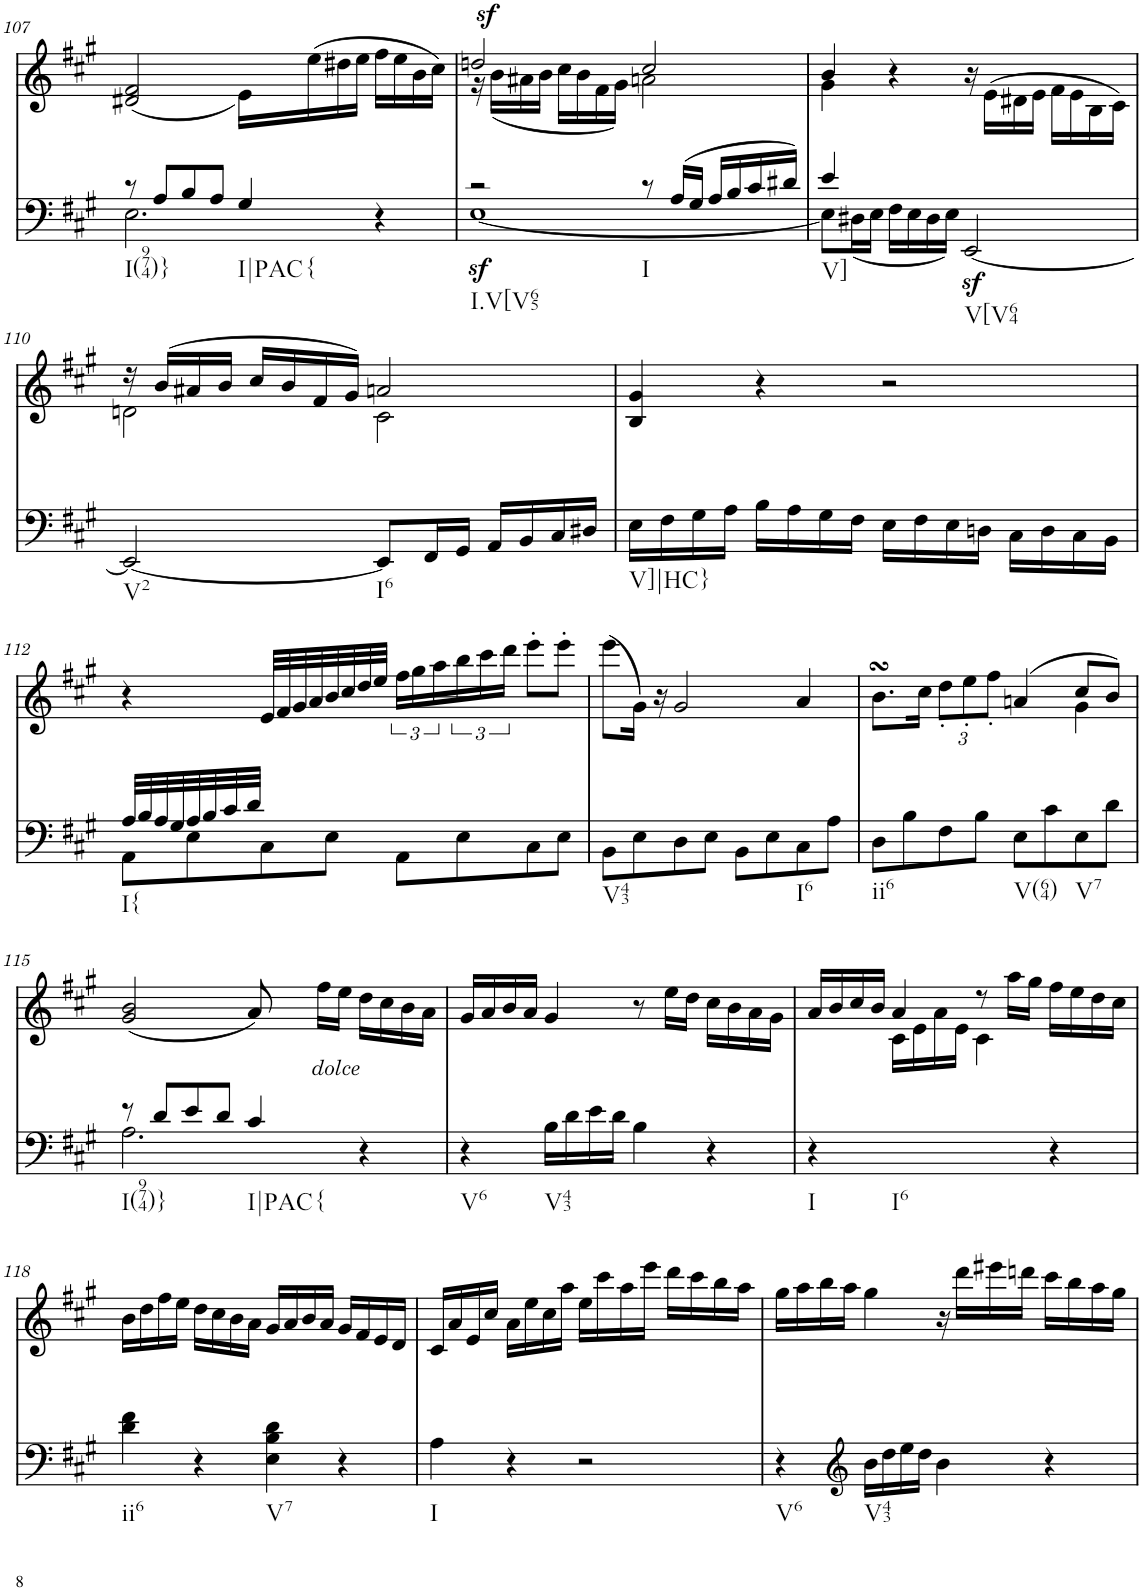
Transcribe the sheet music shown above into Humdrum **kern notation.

**kern	**dynam	**kern	**dynam
*part2	*part2	*part1	*part1
*staff2	*staff2	*staff1	*staff1
*I"piano	*	*I"piano	*
*I'Pno	*	*I'Pno	*
!!LO:PB:g=z
*clefF4	*	*clefG2	*
*k[f#c#g#]	*	*k[f#c#g#]	*
*A:	*	*A:	*
*M4/4	*	*M4/4	*
=107	=107	=107	=107
*^	*	*	*
!LO:TX:b:t=I(974)}	!	!	!	!
8r	2.E\	.	(<2d#X/ 2f#/	.
8A/L	.	.	.	.
8B/	.	.	.	.
8A/J	.	.	.	.
!LO:TX:b:t=I|PAC	!	!	!	!
!LO:TX:b:t={	!	!	!	!
4G#/	.	.	16e\LL)	.
.	.	.	(16ee\	.
.	.	.	16dd#X\	.
.	.	.	16ee\JJ	.
4r	4ryy	.	16ff#\LL	.
.	.	.	16ee\	.
.	.	.	16b\	.
.	.	.	16cc#\JJ)	.
=108	=108	=108	=108	=108
*	*	*	*^	*
!LO:TX:b:t=I.V[V65	!	!	!	!	!
!	!	!LO:DY:b	!	!	!
2r	[1E	sf	2ddn/	16r	.
!	!	!	!	!	!LO:DY:a
.	.	.	.	(16b\LL	sf
.	.	.	.	16a#X\	.
.	.	.	.	16b\JJ	.
.	.	.	.	16cc#\LL	.
.	.	.	.	16b\	.
.	.	.	.	16f#\	.
.	.	.	.	16g#\JJ)	.
!LO:TX:b:t=I	!	!	!	!	!
8r	.	.	2cc#/	2an\	.
(16A/LL	.	.	.	.	.
16G#/JJ	.	.	.	.	.
16A/LL	.	.	.	.	.
16B/	.	.	.	.	.
16c#/	.	.	.	.	.
16d#X/JJ)	.	.	.	.	.
=109	=109	=109	=109	=109	=109
!LO:TX:b:t=V]	!	!	!	!	!
4e/	8E\L]	.	4b/	4g#\	.
.	(16D#X\L	.	.	.	.
.	16E\JJ	.	.	.	.
4ryy	16F#\LL	.	4r	2.ryy	.
.	16E\	.	.	.	.
.	16D#\	.	.	.	.
.	16E\JJ)	.	.	.	.
!LO:TX:b:t=V[V64	!	!	!	!	!
!	!	!LO:DY:b	!	!	!
4ryy	[<2EE/	sf	16r	.	.
.	.	.	(>16e\LL	.	.
.	.	.	16d#X\	.	.
.	.	.	16e\JJ	.	.
4ryy	.	.	16f#\LL	.	.
.	.	.	16e\	.	.
.	.	.	16B\	.	.
.	.	.	16c#\JJ)	.	.
*v	*v	*	*	*	*
!!LO:LB:g=z	!!
=110	=110	=110	=110	=110
!LO:TX:b:t=V2	!	!	!	!
2EE/_	.	16r	2dn\	.
.	.	(16b/LL	.	.
.	.	16a#X/	.	.
.	.	16b/JJ	.	.
.	.	16cc#/LL	.	.
.	.	16b/	.	.
.	.	16f#/	.	.
.	.	16g#/JJ)	.	.
!LO:TX:b:t=I6	!	!	!	!
8EE/L]	.	2an/	2c#\	.
16FF#/L	.	.	.	.
16GG#/JJ	.	.	.	.
16AA/LL	.	.	.	.
16BB/	.	.	.	.
16C#/	.	.	.	.
16D#X/JJ	.	.	.	.
*	*	*v	*v	*
=111	=111	=111	=111
!LO:TX:b:t=V]|HC}	!	!	!
16E\LL	.	4B/ 4g#/	.
16F#\	.	.	.
16G#\	.	.	.
16A\JJ	.	.	.
16B\LL	.	4r	.
16A\	.	.	.
16G#\	.	.	.
16F#\JJ	.	.	.
16E\LL	.	2r	.
16F#\	.	.	.
16E\	.	.	.
16Dn\JJ	.	.	.
16C#\LL	.	.	.
16D\	.	.	.
16C#\	.	.	.
16BB\JJ	.	.	.
!!LO:LB:g=z
=112	=112	=112	=112
*^	*	*	*
!LO:TX:b:t=I{	!	!	!	!
32A/LLL	8AA\L	.	4r	.
32B/	.	.	.	.
32A/	.	.	.	.
32G#/	.	.	.	.
32A/	8E\	.	.	.
32B/	.	.	.	.
32c#/	.	.	.	.
32d/JJJ	.	.	.	.
4ryy	8C#\	.	32e/LLL	.
.	.	.	32f#/	.
.	.	.	32g#/	.
.	.	.	32a/	.
.	8E\J	.	32b/	.
.	.	.	32cc#/	.
.	.	.	32dd/	.
.	.	.	32ee/JJJ	.
4ryy	8AA\L	.	24ff#\LL	.
.	.	.	24gg#\	.
.	.	.	24aa\	.
.	8E\	.	24bb\	.
.	.	.	24ccc#\	.
.	.	.	24ddd\JJ	.
4ryy	8C#\	.	8eee'\L	.
.	8E\J	.	8eee'\J	.
=113	=113	=113	=113	=113
!LO:TX:b:t=V43	!	!	!	!
*v	*v	*	*	*
8BB\L	.	(8eee\L	.
8E\	.	16g#\Jk)	.
.	.	16r	.
8D\	.	2g#/	.
8E\J	.	.	.
8BB\L	.	.	.
8E\	.	.	.
!LO:TX:b:t=I6	!	!	!
8C#\	.	4a/	.
8A\J	.	.	.
=114	=114	=114	=114
*	*	*^	*
!LO:TX:b:t=ii6	!	!	!	!
8D\L	.	8.bsSSS\L	4ryy	.
8B\	.	.	.	.
.	.	16cc#\Jk	.	.
*	*	*	*Xbrackettup	*
8F#\	.	4ryy	12dd'\L	.
.	.	.	12ee'\	.
8B\J	.	.	.	.
.	.	.	12ff#'\J	.
!LO:TX:b:t=V(64)	!	!	!	!
8E\L	.	(4an/	4ryy	.
8c#\	.	.	.	.
!LO:TX:b:t=V7	!	!	!	!
8E\	.	8cc#/L	4g#\	.
8d\J	.	8b/J)	.	.
*	*	*v	*v	*
!!LO:LB:g=z
=115	=115	=115	=115
*^	*	*	*
!LO:TX:b:t=I(974)}	!	!	!	!
8r	2.A\	.	(2g#/ 2b/	.
8d/L	.	.	.	.
8e/	.	.	.	.
8d/J	.	.	.	.
!LO:TX:b:t=I|PAC	!	!	!	!
!LO:TX:b:t={	!	!	!	!
4c#/	.	.	8a/)	.
.	.	.	16ff#\LL	.
!	!	!	!	!LO:DY:b
.	.	.	16ee\JJ	other-dynamics
4r	4ryy	.	16dd\LL	.
.	.	.	16cc#\	.
.	.	.	16b\	.
.	.	.	16a\JJ	.
*v	*v	*	*	*
=116	=116	=116	=116
!LO:TX:b:t=V6	!	!	!
4r	.	16g#/LL	.
.	.	16a/	.
.	.	16b/	.
.	.	16a/JJ	.
!LO:TX:b:t=V43	!	!	!
16B\LL	.	4g#/	.
16d\	.	.	.
16e\	.	.	.
16d\JJ	.	.	.
4B\	.	8r	.
.	.	16ee\LL	.
.	.	16dd\JJ	.
4r	.	16cc#\LL	.
.	.	16b\	.
.	.	16a\	.
.	.	16g#\JJ	.
=117	=117	=117	=117
*	*	*^	*
!LO:TX:b:t=I	!	!	!	!
4r	.	16a/LL	4ryy	.
.	.	16b/	.	.
.	.	16cc#/	.	.
.	.	16b/JJ	.	.
!LO:TX:b:t=I6	!	!	!	!
4ryy	.	4a/	16c#\LL	.
.	.	.	16e\	.
.	.	.	16a\	.
.	.	.	16e\JJ	.
4ryy	.	8r	4c#\	.
.	.	16aa\LL	.	.
.	.	16gg#\JJ	.	.
4r	.	16ff#\LL	4ryy	.
.	.	16ee\	.	.
.	.	16dd\	.	.
.	.	16cc#\JJ	.	.
*	*	*v	*v	*
!!LO:LB:g=z
=118	=118	=118	=118
!LO:TX:b:t=ii6	!	!	!
4d\ 4f#\	.	16b\LL	.
.	.	16dd\	.
.	.	16ff#\	.
.	.	16ee\JJ	.
4r	.	16dd\LL	.
.	.	16cc#\	.
.	.	16b\	.
.	.	16a\JJ	.
!LO:TX:b:t=V7	!	!	!
4E\ 4B\ 4d\	.	16g#/LL	.
.	.	16a/	.
.	.	16b/	.
.	.	16a/JJ	.
4r	.	16g#/LL	.
.	.	16f#/	.
.	.	16e/	.
.	.	16d/JJ	.
=119	=119	=119	=119
!LO:TX:b:t=I	!	!	!
4A\	.	16c#/LL	.
.	.	16a/	.
.	.	16e/	.
.	.	16cc#/JJ	.
4r	.	16a\LL	.
.	.	16ee\	.
.	.	16cc#\	.
.	.	16aa\JJ	.
2r	.	16ee\LL	.
.	.	16ccc#\	.
.	.	16aa\	.
.	.	16eee\JJ	.
.	.	16ddd\LL	.
.	.	16ccc#\	.
.	.	16bb\	.
.	.	16aa\JJ	.
=120	=120	=120	=120
!LO:TX:b:t=V6	!	!	!
4r	.	16gg#\LL	.
.	.	16aa\	.
.	.	16bb\	.
.	.	16aa\JJ	.
*clefG2	*	*	*
!LO:TX:b:t=V43	!	!	!
16b\LL	.	4gg#\	.
16dd\	.	.	.
16ee\	.	.	.
16dd\JJ	.	.	.
4b\	.	16r	.
.	.	16ddd\LL	.
.	.	16eee#X\	.
.	.	16dddn\JJ	.
4r	.	16ccc#\LL	.
.	.	16bb\	.
.	.	16aa\	.
.	.	16gg#\JJ	.
=	=	=	=
*-	*-	*-	*-
